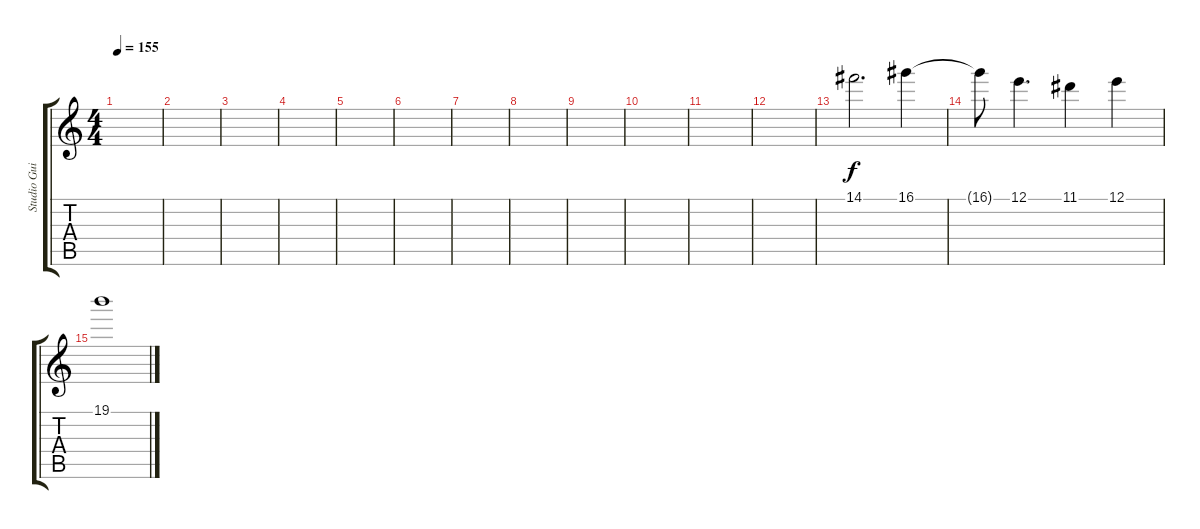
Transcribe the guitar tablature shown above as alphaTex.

\track ("Studio Guitar" "Studio Gui") {instrument electricguitarclean}
\staff {score tabs}
\tuning (E4 B3 G3 D3 A2 E2) {hide}
\ts (4 4)
\tempo 155
\clef g2
\ks c
|
|
|
|
|
|
|
|
|
|
|
|
14.1.2{d} 16.1.4 |
16.1{t}.8 12.1.4{d} 11.1.4 12.1.4 |
19.1.1
